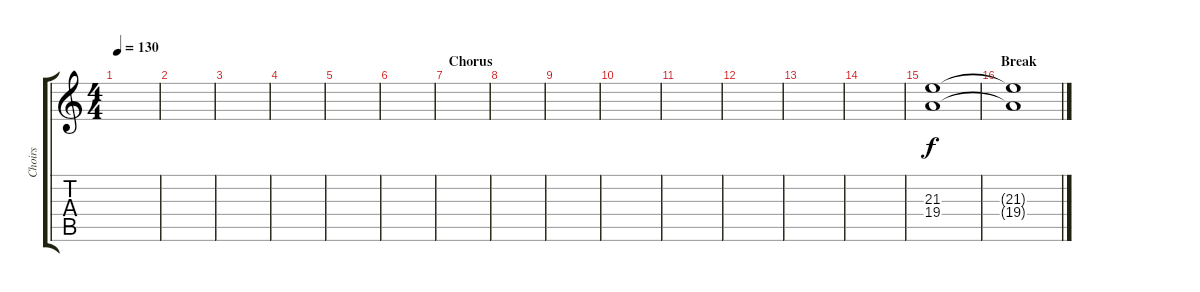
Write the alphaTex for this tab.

\track ("Choirs" "Choirs") {instrument choiraahs}
\staff {score tabs}
\tuning (E4 B3 G3 D3 A2 E2) {hide}
\ts (4 4)
\tempo 130
\clef g2
\ks c
|
|
|
|
|
|
\section ("" "Chorus")
|
|
|
|
|
|
|
|
(21.3 19.4).1{dy f volume 4} |
\section ("" "Break")
(21.3{t} 19.4{t}).1
